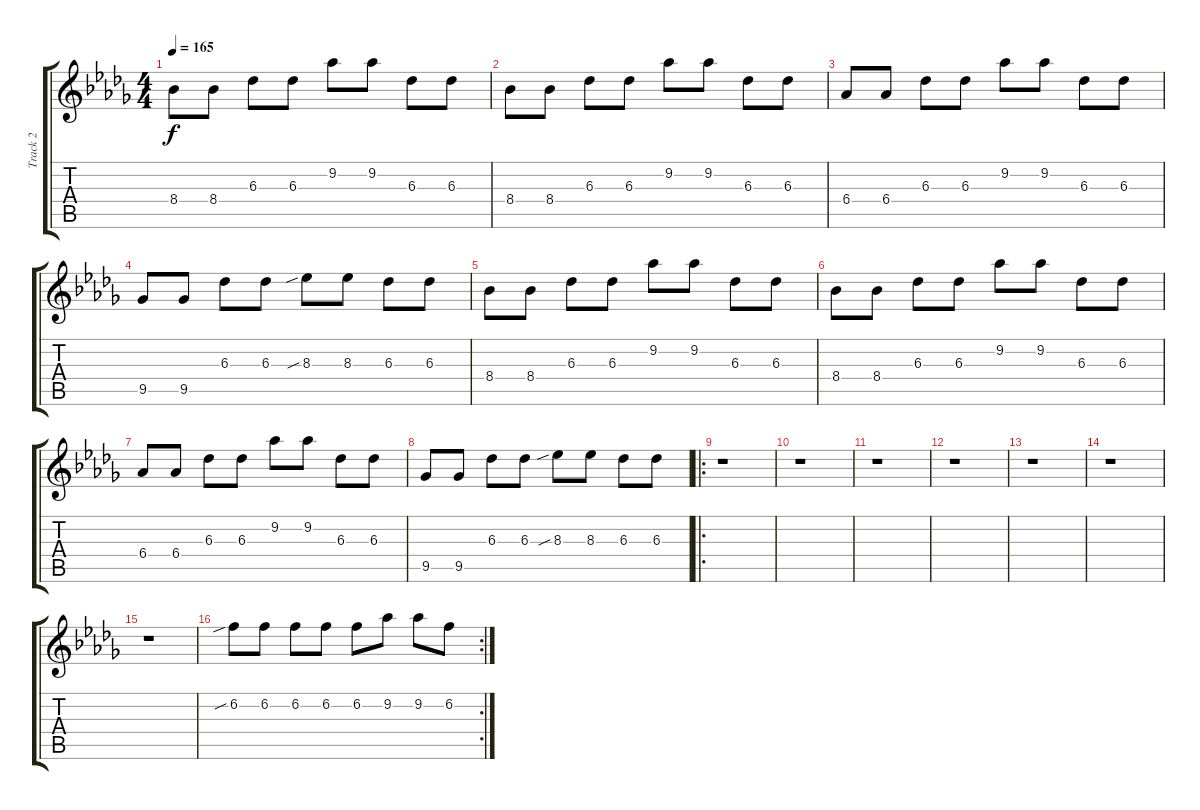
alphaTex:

\track ("Track 2" "Track 2") {instrument overdrivenguitar}
\staff {score tabs}
\tuning (E4 B3 G3 D3 A2 D2) {hide}
\ts (4 4)
\tempo 165
\clef g2
\ks db
8.4.8{dy f} 8.4.8 6.3.8 6.3.8 9.2.8 9.2.8 6.3.8 6.3.8 |
8.4.8 8.4.8 6.3.8 6.3.8 9.2.8 9.2.8 6.3.8 6.3.8 |
6.4.8 6.4.8 6.3.8 6.3.8 9.2.8 9.2.8 6.3.8 6.3.8 |
9.5.8 9.5.8 6.3.8 6.3.8 8.3{sib}.8 8.3.8 6.3.8 6.3.8 |
8.4.8 8.4.8 6.3.8 6.3.8 9.2.8 9.2.8 6.3.8 6.3.8 |
8.4.8 8.4.8 6.3.8 6.3.8 9.2.8 9.2.8 6.3.8 6.3.8 |
6.4.8 6.4.8 6.3.8 6.3.8 9.2.8 9.2.8 6.3.8 6.3.8 |
9.5.8 9.5.8 6.3.8 6.3.8 8.3{sib}.8 8.3.8 6.3.8 6.3.8 |
\ro
r.1 |
r.1 |
r.1 |
r.1 |
r.1 |
r.1 |
r.1 |
\rc 2
6.2{sib}.8 6.2.8 6.2.8 6.2.8 6.2.8 9.2.8 9.2.8 6.2.8
